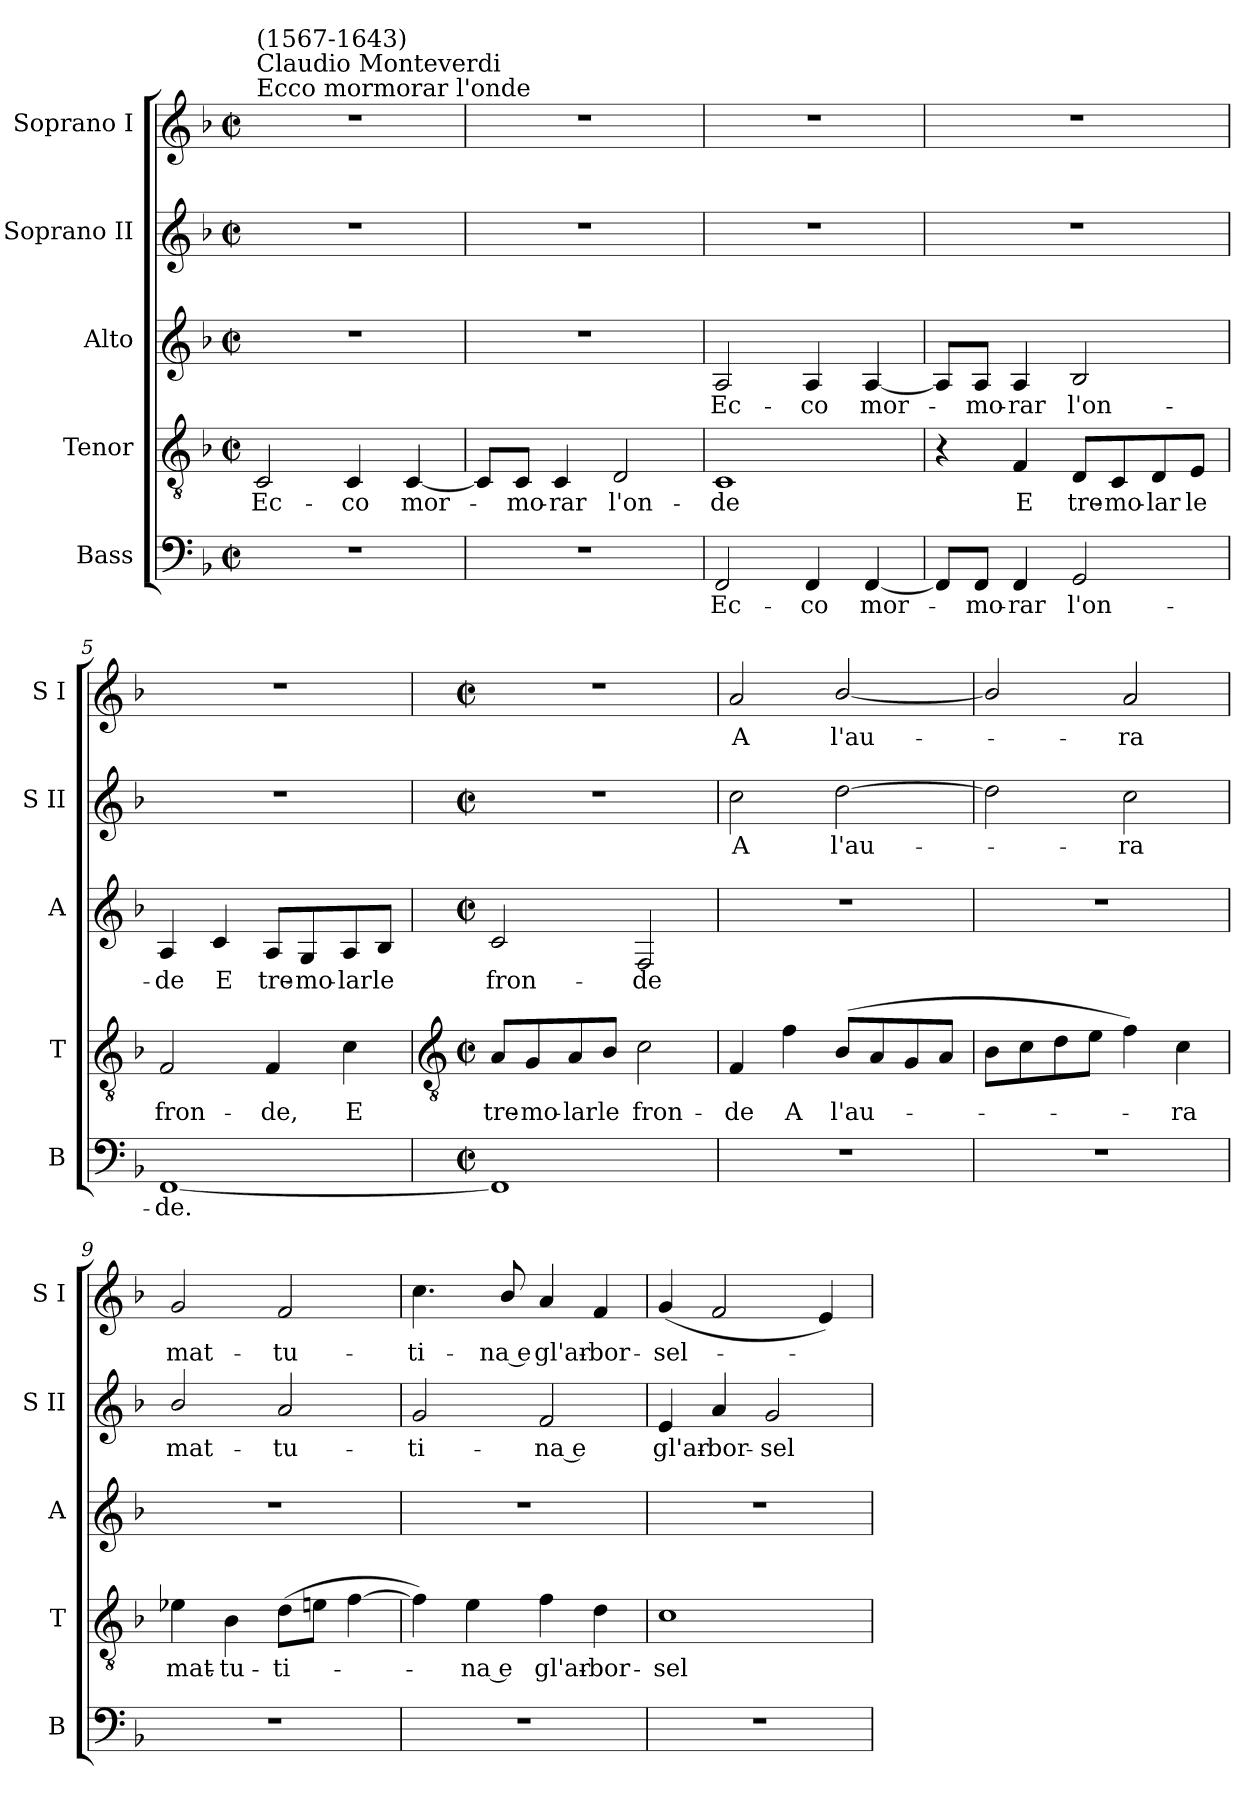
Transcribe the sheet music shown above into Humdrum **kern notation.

**kern	**text	**kern	**text	**kern	**text	**kern	**text	**kern	**text
*part5	*part5	*part4	*part4	*part3	*part3	*part2	*part2	*part1	*part1
*staff5	*staff5	*staff4	*staff4	*staff3	*staff3	*staff2	*staff2	*staff1	*staff1
*I"Bass	*	*I"Tenor	*	*I"Alto	*	*I"Soprano II	*	*I"Soprano I	*
*I'B	*	*I'T	*	*I'A	*	*I'S II	*	*I'S I	*
*clefF4	*	*clefGv2	*	*clefG2	*	*clefG2	*	*clefG2	*
*k[b-]	*	*k[b-]	*	*k[b-]	*	*k[b-]	*	*k[b-]	*
*F:	*	*F:	*	*F:	*	*F:	*	*F:	*
*M2/2	*	*M2/2	*	*M2/2	*	*M2/2	*	*M2/2	*
*met(c|)	*	*met(c|)	*	*met(c|)	*	*met(c|)	*	*met(c|)	*
*MM120	*	*MM120	*	*MM120	*	*MM120	*	*MM120	*
=1	=1	=1	=1	=1	=1	=1	=1	=1	=1
!	!	!	!	!	!	!	!	!LO:TX:a:t=Ecco mormorar l'onde	!
!	!	!	!	!	!	!	!	!LO:TX:a:t=Claudio Monteverdi	!
!	!	!	!	!	!	!	!	!LO:TX:a:t=(1567-1643)	!
!	!	!	!LO:LY:b	!	!	!	!	!	!
1r	.	2C/	Ec-	1r	.	1r	.	1r	.
!	!	!	!LO:LY:b	!	!	!	!	!	!
.	.	4C/	-co	.	.	.	.	.	.
!	!	!	!LO:LY:b	!	!	!	!	!	!
.	.	[4C/	mor-	.	.	.	.	.	.
=2	=2	=2	=2	=2	=2	=2	=2	=2	=2
1r	.	8C/L]	.	1r	.	1r	.	1r	.
!	!	!	!LO:LY:b	!	!	!	!	!	!
.	.	8C/J	mo-	.	.	.	.	.	.
!	!	!	!LO:LY:b	!	!	!	!	!	!
.	.	4C/	-rar	.	.	.	.	.	.
!	!	!	!LO:LY:b	!	!	!	!	!	!
.	.	2D/	l'on-	.	.	.	.	.	.
=3	=3	=3	=3	=3	=3	=3	=3	=3	=3
!	!LO:LY:b	!	!LO:LY:b	!	!LO:LY:b	!	!	!	!
2FF/	Ec-	1C	-de	2A/	Ec-	1r	.	1r	.
!	!LO:LY:b	!	!	!	!LO:LY:b	!	!	!	!
4FF/	-co	.	.	4A/	-co	.	.	.	.
!	!LO:LY:b	!	!	!	!LO:LY:b	!	!	!	!
[4FF/	mor-	.	.	[4A/	mor-	.	.	.	.
=4	=4	=4	=4	=4	=4	=4	=4	=4	=4
8FF/L]	.	4r	.	8A/L]	.	1r	.	1r	.
!	!LO:LY:b	!	!	!	!LO:LY:b	!	!	!	!
8FF/J	mo-	.	.	8A/J	mo-	.	.	.	.
!	!LO:LY:b	!	!LO:LY:b	!	!LO:LY:b	!	!	!	!
4FF/	-rar	4F/	E	4A/	-rar	.	.	.	.
!	!LO:LY:b	!	!LO:LY:b	!	!LO:LY:b	!	!	!	!
2GG/	l'on-	8D/L	tre-	2B-/	l'on-	.	.	.	.
!	!	!	!LO:LY:b	!	!	!	!	!	!
.	.	8C/	-mo-	.	.	.	.	.	.
!	!	!	!LO:LY:b	!	!	!	!	!	!
.	.	8D/	-lar	.	.	.	.	.	.
!	!	!	!LO:LY:b	!	!	!	!	!	!
.	.	8E/J	le	.	.	.	.	.	.
=5	=5	=5	=5	=5	=5	=5	=5	=5	=5
!	!LO:LY:b	!	!LO:LY:b	!	!LO:LY:b	!	!	!	!
[1FF	-de.	2F/	fron-	4A/	-de	1r	.	1r	.
!	!	!	!	!	!LO:LY:b	!	!	!	!
.	.	.	.	4c/	E	.	.	.	.
!	!	!	!LO:LY:b	!	!LO:LY:b	!	!	!	!
.	.	4F/	-de,	8A/L	tre-	.	.	.	.
!	!	!	!	!	!LO:LY:b	!	!	!	!
.	.	.	.	8G/	-mo-	.	.	.	.
!	!	!	!LO:LY:b	!	!LO:LY:b	!	!	!	!
.	.	4c\	E	8A/	-lar	.	.	.	.
!	!	!	!	!	!LO:LY:b	!	!	!	!
.	.	.	.	8B-/J	le	.	.	.	.
!!LO:LB:g=z
=6	=6	=6	=6	=6	=6	=6	=6	=6	=6
*	*	*clefGv2	*	*	*	*	*	*	*
*M2/2	*	*M2/2	*	*M2/2	*	*M2/2	*	*M2/2	*
*met(c|)	*	*met(c|)	*	*met(c|)	*	*met(c|)	*	*met(c|)	*
!	!	!	!LO:LY:b	!	!LO:LY:b	!	!	!	!
1FF]	.	8A/L	tre-	2c/	fron-	1r	.	1r	.
!	!	!	!LO:LY:b	!	!	!	!	!	!
.	.	8G/	-mo-	.	.	.	.	.	.
!	!	!	!LO:LY:b	!	!	!	!	!	!
.	.	8A/	-lar	.	.	.	.	.	.
!	!	!	!LO:LY:b	!	!	!	!	!	!
.	.	8B-/J	le	.	.	.	.	.	.
!	!	!	!LO:LY:b	!	!LO:LY:b	!	!	!	!
.	.	2c\	fron-	2F/	-de	.	.	.	.
=7	=7	=7	=7	=7	=7	=7	=7	=7	=7
!	!	!	!LO:LY:b	!	!	!	!LO:LY:b	!	!LO:LY:b
1r	.	4F/	-de	1r	.	2cc\	A	2a/	A
!	!	!	!LO:LY:b	!	!	!	!	!	!
.	.	4f\	A	.	.	.	.	.	.
!	!	!	!LO:LY:b	!	!	!	!LO:LY:b	!	!LO:LY:b
.	.	(>8B-/L	l'au-	.	.	[2dd\	l'au-	[2b-/	l'au-
.	.	8A/	.	.	.	.	.	.	.
.	.	8G/	.	.	.	.	.	.	.
.	.	8A/J	.	.	.	.	.	.	.
=8	=8	=8	=8	=8	=8	=8	=8	=8	=8
1r	.	8B-\L	.	1r	.	2dd\]	.	2b-/]	.
.	.	8c\	.	.	.	.	.	.	.
.	.	8d\	.	.	.	.	.	.	.
.	.	8e\J	.	.	.	.	.	.	.
!	!	!	!	!	!	!	!LO:LY:b	!	!LO:LY:b
.	.	4f\)	.	.	.	2cc\	ra	2a/	ra
!	!	!	!LO:LY:b	!	!	!	!	!	!
.	.	4c\	ra	.	.	.	.	.	.
=9	=9	=9	=9	=9	=9	=9	=9	=9	=9
!	!	!	!LO:LY:b	!	!	!	!LO:LY:b	!	!LO:LY:b
1r	.	4e-X\	mat-	1r	.	2b-/	mat-	2g/	mat-
!	!	!	!LO:LY:b	!	!	!	!	!	!
.	.	4B-\	-tu-	.	.	.	.	.	.
!	!	!	!LO:LY:b	!	!	!	!LO:LY:b	!	!LO:LY:b
.	.	(>8d\L	-ti-	.	.	2a/	-tu-	2f/	-tu-
.	.	8en\J	.	.	.	.	.	.	.
.	.	[4f\	.	.	.	.	.	.	.
=10	=10	=10	=10	=10	=10	=10	=10	=10	=10
!	!	!	!	!	!	!	!LO:LY:b	!	!LO:LY:b
1r	.	4f\])	.	1r	.	2g/	-ti-	4.cc\	-ti-
!	!	!	!LO:LY:b	!	!	!	!	!	!
.	.	4e\	na e	.	.	.	.	.	.
!	!	!	!	!	!	!	!	!	!LO:LY:b
.	.	.	.	.	.	.	.	8b-/	-na e
!	!	!	!LO:LY:b	!	!	!	!LO:LY:b	!	!LO:LY:b
.	.	4f\	gl'ar-	.	.	2f/	-na e	4a/	gl'ar-
!	!	!	!LO:LY:b	!	!	!	!	!	!LO:LY:b
.	.	4d\	-bor-	.	.	.	.	4f/	-bor-
!!LO:PB:g=z
=11	=11	=11	=11	=11	=11	=11	=11	=11	=11
!	!	!	!LO:LY:b	!	!	!	!LO:LY:b	!	!LO:LY:b
1r	.	1c	-sel-	1r	.	4e/	gl'ar-	(<4g/	-sel-
!	!	!	!	!	!	!	!LO:LY:b	!	!
.	.	.	.	.	.	4a/	-bor-	2f/	.
!	!	!	!	!	!	!	!LO:LY:b	!	!
.	.	.	.	.	.	2g/	-sel-	.	.
.	.	.	.	.	.	.	.	4e/)	.
=	=	=	=	=	=	=	=	=	=
*-	*-	*-	*-	*-	*-	*-	*-	*-	*-
